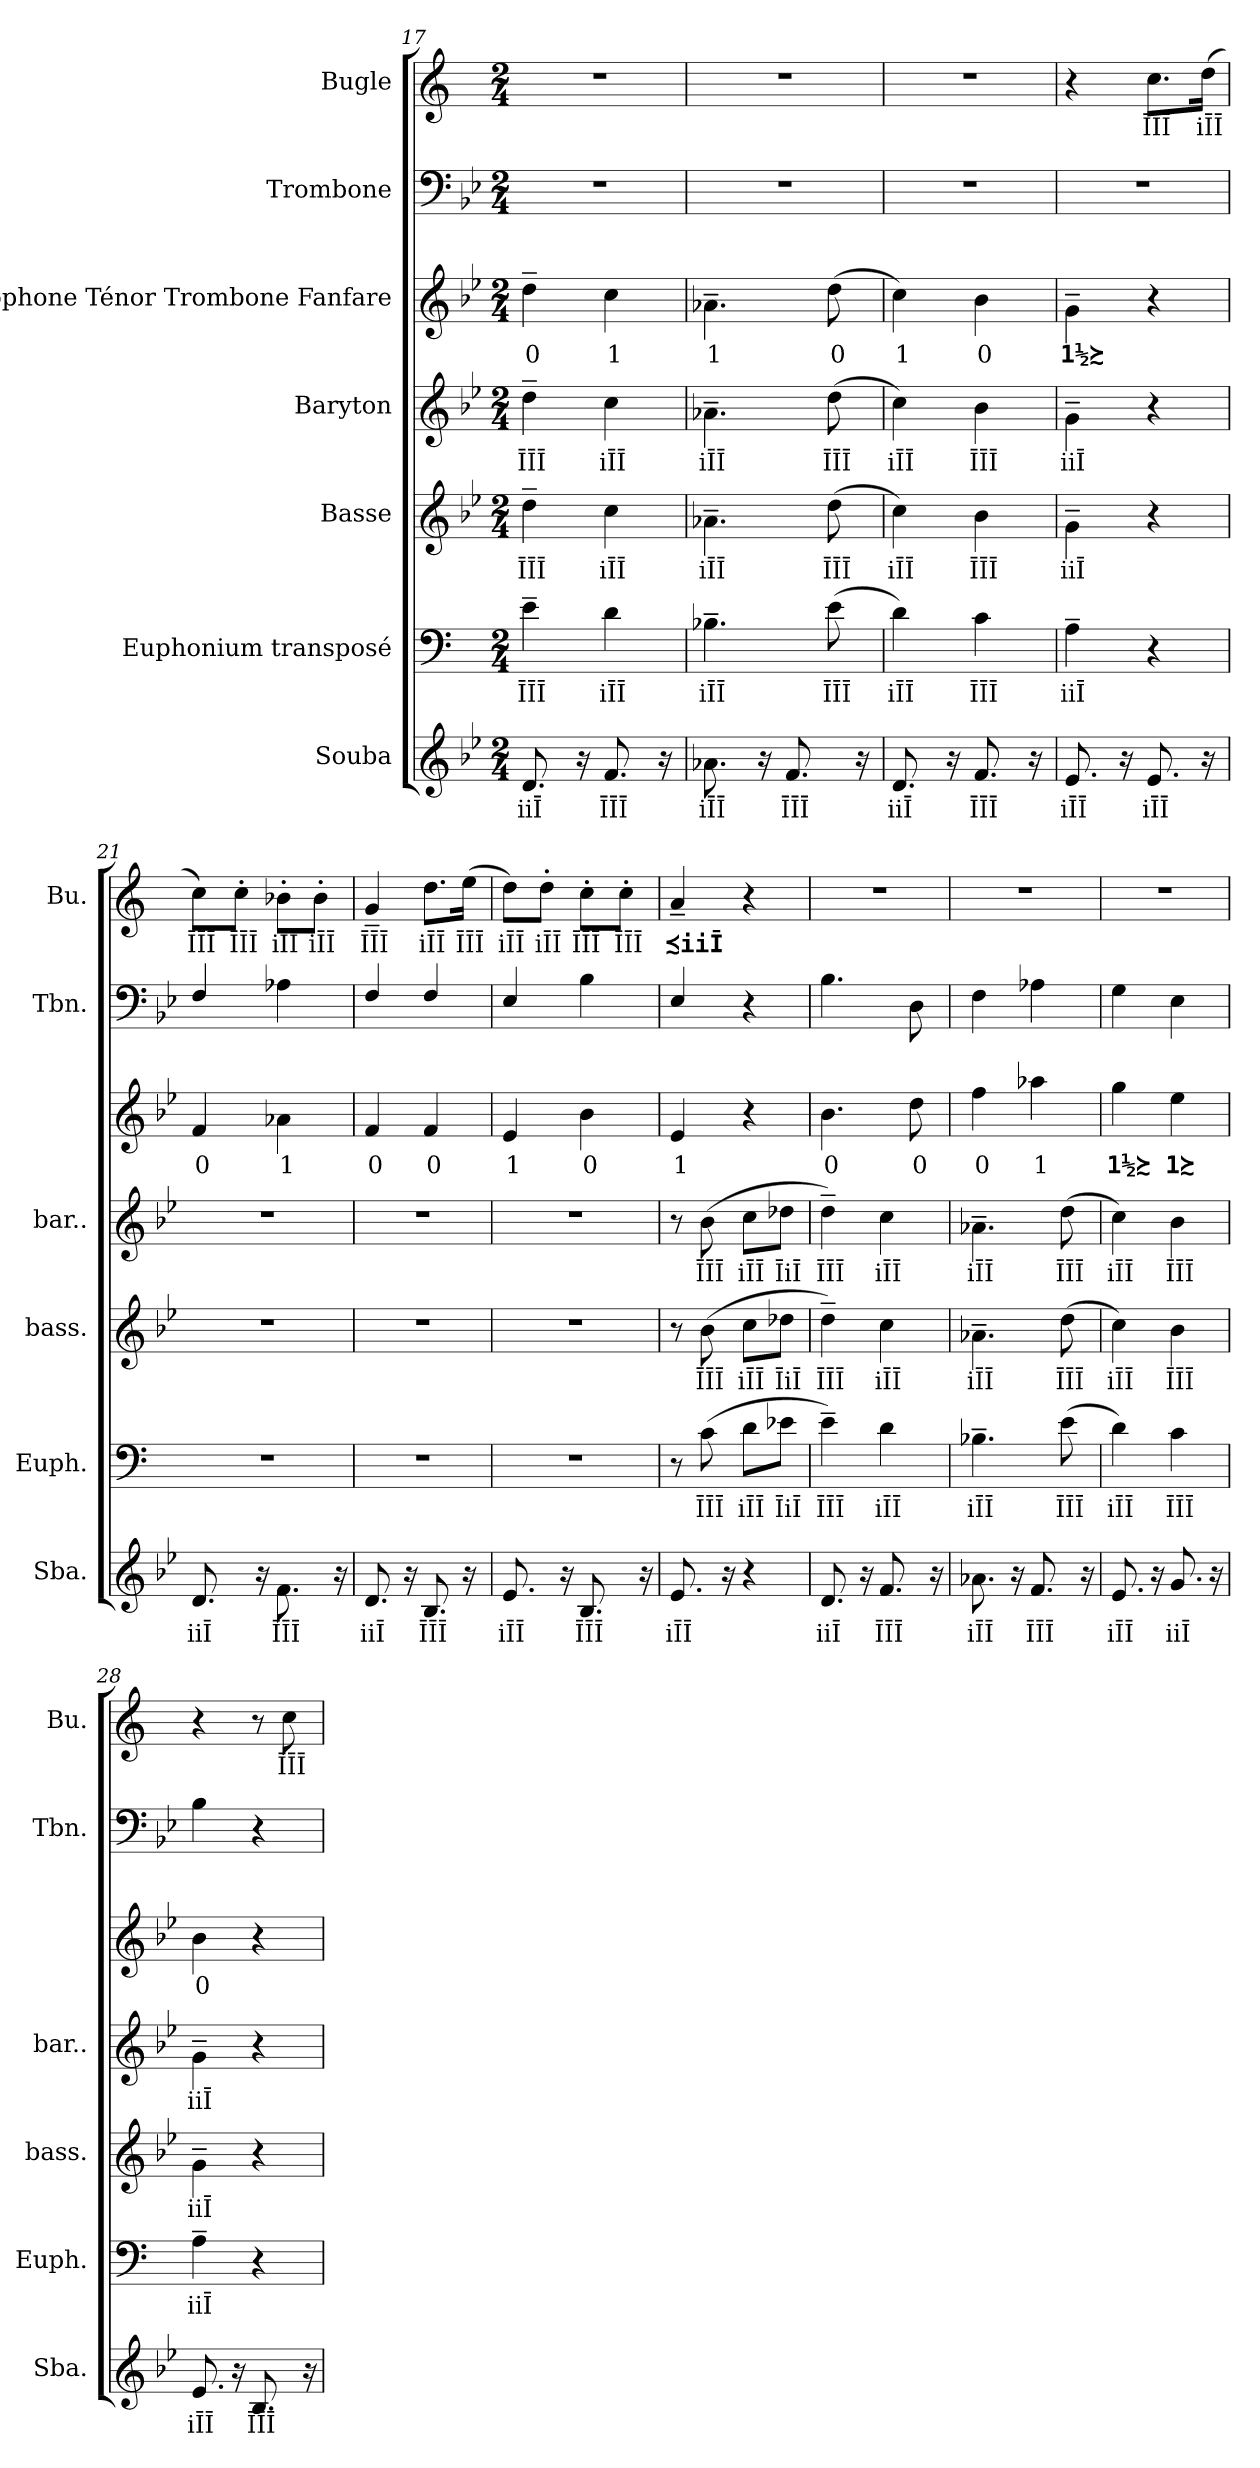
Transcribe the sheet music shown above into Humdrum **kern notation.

**kern	**text	**kern	**text	**kern	**text	**kern	**text	**kern	**text	**kern	**kern	**text
*part7	*part7	*part6	*part6	*part5	*part5	*part4	*part4	*part3	*part3	*part2	*part1	*part1
*staff7	*staff7	*staff6	*staff6	*staff5	*staff5	*staff4	*staff4	*staff3	*staff3	*staff2	*staff1	*staff1
*I"Souba	*	*I"Euphonium transposé	*	*I"Basse	*	*I"Baryton	*	*I"Saxophone Ténor Trombone Fanfare	*	*I"Trombone	*I"Bugle	*
*I'Sba.	*	*I'Euph.	*	*I'bass.	*	*I'bar..	*	*	*	*I'Tbn.	*I'Bu.	*
*clefG2	*	*clefF4	*	*clefG2	*	*clefG2	*	*clefG2	*	*clefF4	*clefG2	*
*ITrd15c26	*	*ITrd1c2	*	*ITrd8c14	*	*ITrd8c14	*	*ITrd8c14	*	*	*ITrd1c2	*
*k[b-e-]	*	*k[b-e-]	*	*k[b-e-]	*	*k[b-e-]	*	*k[b-e-]	*	*k[b-e-]	*k[b-e-]	*
*M2/4	*	*M2/4	*	*M2/4	*	*M2/4	*	*M2/4	*	*M2/4	*M2/4	*
=17	=17	=17	=17	=17	=17	=17	=17	=17	=17	=17	=17	=17
!	!LO:LY:b	!	!LO:LY:b	!	!LO:LY:b	!	!LO:LY:b	!	!LO:LY:b	!	!	!
8.DD/	iiĪ	4d~\	ĪĪĪ	4d~\	ĪĪĪ	4d~\	ĪĪĪ	4d~\	0	2r	2r	.
16r	.	.	.	.	.	.	.	.	.	.	.	.
!	!LO:LY:b	!	!LO:LY:b	!	!LO:LY:b	!	!LO:LY:b	!	!LO:LY:b	!	!	!
8.FF/	ĪĪĪ	4c\	iĪĪ	4c\	iĪĪ	4c\	iĪĪ	4c\	1	.	.	.
16r	.	.	.	.	.	.	.	.	.	.	.	.
!!LO:PB:g=z
=18	=18	=18	=18	=18	=18	=18	=18	=18	=18	=18	=18	=18
!	!LO:LY:b	!	!LO:LY:b	!	!LO:LY:b	!	!LO:LY:b	!	!LO:LY:b	!	!	!
8.AA-X\	iĪĪ	4.A-X~\	iĪĪ	4.A-X~\	iĪĪ	4.A-X~\	iĪĪ	4.A-X~\	1	2r	2r	.
16r	.	.	.	.	.	.	.	.	.	.	.	.
!	!LO:LY:b	!	!	!	!	!	!	!	!	!	!	!
8.FF/	ĪĪĪ	.	.	.	.	.	.	.	.	.	.	.
!	!	!	!LO:LY:b	!	!LO:LY:b	!	!LO:LY:b	!	!LO:LY:b	!	!	!
.	.	(>8d\	ĪĪĪ	(>8d\	ĪĪĪ	(>8d\	ĪĪĪ	(>8d\	0	.	.	.
16r	.	.	.	.	.	.	.	.	.	.	.	.
=19	=19	=19	=19	=19	=19	=19	=19	=19	=19	=19	=19	=19
!	!LO:LY:b	!	!LO:LY:b	!	!LO:LY:b	!	!LO:LY:b	!	!LO:LY:b	!	!	!
8.DD/	iiĪ	4c\)	iĪĪ	4c\)	iĪĪ	4c\)	iĪĪ	4c\)	1	2r	2r	.
16r	.	.	.	.	.	.	.	.	.	.	.	.
!	!LO:LY:b	!	!LO:LY:b	!	!LO:LY:b	!	!LO:LY:b	!	!LO:LY:b	!	!	!
8.FF/	ĪĪĪ	4B-\	ĪĪĪ	4B-\	ĪĪĪ	4B-\	ĪĪĪ	4B-\	0	.	.	.
16r	.	.	.	.	.	.	.	.	.	.	.	.
=20	=20	=20	=20	=20	=20	=20	=20	=20	=20	=20	=20	=20
!	!LO:LY:b	!	!LO:LY:b	!	!LO:LY:b	!	!LO:LY:b	!	!LO:LY:b	!	!	!
8.EE-/	iĪĪ	4G~\	iiĪ	4G~\	iiĪ	4G~\	iiĪ	4G~\	1½≿	2r	4r	.
16r	.	.	.	.	.	.	.	.	.	.	.	.
!	!LO:LY:b	!	!	!	!	!	!	!	!	!	!	!LO:LY:b
8.EE-/	iĪĪ	4r	.	4r	.	4r	.	4r	.	.	8.b-\L	ĪĪĪ
!	!	!	!	!	!	!	!	!	!	!	!	!LO:LY:b
16r	.	.	.	.	.	.	.	.	.	.	(>16cc\Jk	iĪĪ
=21	=21	=21	=21	=21	=21	=21	=21	=21	=21	=21	=21	=21
!	!LO:LY:b	!	!	!	!	!	!	!	!LO:LY:b	!	!	!LO:LY:b
8.DD/	iiĪ	2r	.	2r	.	2r	.	4F/	0	4F/	8b-\L)	ĪĪĪ
!	!	!	!	!	!	!	!	!	!	!	!	!LO:LY:b
.	.	.	.	.	.	.	.	.	.	.	8b-'\J	ĪĪĪ
16r	.	.	.	.	.	.	.	.	.	.	.	.
!	!LO:LY:b	!	!	!	!	!	!	!	!LO:LY:b	!	!	!LO:LY:b
8.FF\	ĪĪĪ	.	.	.	.	.	.	4A-X\	1	4A-X\	8a-X'\L	iĪĪ
!	!	!	!	!	!	!	!	!	!	!	!	!LO:LY:b
.	.	.	.	.	.	.	.	.	.	.	8a-'\J	iĪĪ
16r	.	.	.	.	.	.	.	.	.	.	.	.
=22	=22	=22	=22	=22	=22	=22	=22	=22	=22	=22	=22	=22
!	!LO:LY:b	!	!	!	!	!	!	!	!LO:LY:b	!	!	!LO:LY:b
8.DD/	iiĪ	2r	.	2r	.	2r	.	4F/	0	4F/	4f~/	ĪĪĪ
16r	.	.	.	.	.	.	.	.	.	.	.	.
!	!LO:LY:b	!	!	!	!	!	!	!	!LO:LY:b	!	!	!LO:LY:b
8.BBB-/	ĪĪĪ	.	.	.	.	.	.	4F/	0	4F/	8.cc\L	iĪĪ
!	!	!	!	!	!	!	!	!	!	!	!	!LO:LY:b
16r	.	.	.	.	.	.	.	.	.	.	(>16dd\Jk	ĪĪĪ
=23	=23	=23	=23	=23	=23	=23	=23	=23	=23	=23	=23	=23
!	!LO:LY:b	!	!	!	!	!	!	!	!LO:LY:b	!	!	!LO:LY:b
8.EE-/	iĪĪ	2r	.	2r	.	2r	.	4E-/	1	4E-/	8cc\L)	iĪĪ
!	!	!	!	!	!	!	!	!	!	!	!	!LO:LY:b
.	.	.	.	.	.	.	.	.	.	.	8cc'\J	iĪĪ
16r	.	.	.	.	.	.	.	.	.	.	.	.
!	!LO:LY:b	!	!	!	!	!	!	!	!LO:LY:b	!	!	!LO:LY:b
8.BBB-/	ĪĪĪ	.	.	.	.	.	.	4B-\	0	4B-\	8b-'\L	ĪĪĪ
!	!	!	!	!	!	!	!	!	!	!	!	!LO:LY:b
.	.	.	.	.	.	.	.	.	.	.	8b-'\J	ĪĪĪ
16r	.	.	.	.	.	.	.	.	.	.	.	.
=24	=24	=24	=24	=24	=24	=24	=24	=24	=24	=24	=24	=24
!	!LO:LY:b	!	!	!	!	!	!	!	!LO:LY:b	!	!	!LO:LY:b
8.EE-/	iĪĪ	8r	.	8r	.	8r	.	4E-/	1	4E-/	4g~/	≾iiĪ
!	!	!	!LO:LY:b	!	!LO:LY:b	!	!LO:LY:b	!	!	!	!	!
.	.	(>8B-\	ĪĪĪ	(>8B-\	ĪĪĪ	(>8B-\	ĪĪĪ	.	.	.	.	.
16r	.	.	.	.	.	.	.	.	.	.	.	.
!	!	!	!LO:LY:b	!	!LO:LY:b	!	!LO:LY:b	!	!	!	!	!
4r	.	8c\L	iĪĪ	8c\L	iĪĪ	8c\L	iĪĪ	4r	.	4r	4r	.
!	!	!	!LO:LY:b	!	!LO:LY:b	!	!LO:LY:b	!	!	!	!	!
.	.	8d-X\J	ĪiĪ	8d-X\J	ĪiĪ	8d-X\J	ĪiĪ	.	.	.	.	.
!!LO:PB:g=z
=25	=25	=25	=25	=25	=25	=25	=25	=25	=25	=25	=25	=25
!	!LO:LY:b	!	!LO:LY:b	!	!LO:LY:b	!	!LO:LY:b	!	!LO:LY:b	!	!	!
8.DD/	iiĪ	4d~\)	ĪĪĪ	4d~\)	ĪĪĪ	4d~\)	ĪĪĪ	4.B-\	0	4.B-\	2r	.
16r	.	.	.	.	.	.	.	.	.	.	.	.
!	!LO:LY:b	!	!LO:LY:b	!	!LO:LY:b	!	!LO:LY:b	!	!	!	!	!
8.FF/	ĪĪĪ	4c\	iĪĪ	4c\	iĪĪ	4c\	iĪĪ	.	.	.	.	.
!	!	!	!	!	!	!	!	!	!LO:LY:b	!	!	!
.	.	.	.	.	.	.	.	8d\	0	8D\	.	.
16r	.	.	.	.	.	.	.	.	.	.	.	.
=26	=26	=26	=26	=26	=26	=26	=26	=26	=26	=26	=26	=26
!	!LO:LY:b	!	!LO:LY:b	!	!LO:LY:b	!	!LO:LY:b	!	!LO:LY:b	!	!	!
8.AA-X\	iĪĪ	4.A-X~\	iĪĪ	4.A-X~\	iĪĪ	4.A-X~\	iĪĪ	4f\	0	4F\	2r	.
16r	.	.	.	.	.	.	.	.	.	.	.	.
!	!LO:LY:b	!	!	!	!	!	!	!	!LO:LY:b	!	!	!
8.FF/	ĪĪĪ	.	.	.	.	.	.	4a-X\	1	4A-X\	.	.
!	!	!	!LO:LY:b	!	!LO:LY:b	!	!LO:LY:b	!	!	!	!	!
.	.	(>8d\	ĪĪĪ	(>8d\	ĪĪĪ	(>8d\	ĪĪĪ	.	.	.	.	.
16r	.	.	.	.	.	.	.	.	.	.	.	.
=27	=27	=27	=27	=27	=27	=27	=27	=27	=27	=27	=27	=27
!	!LO:LY:b	!	!LO:LY:b	!	!LO:LY:b	!	!LO:LY:b	!	!LO:LY:b	!	!	!
8.EE-/	iĪĪ	4c\)	iĪĪ	4c\)	iĪĪ	4c\)	iĪĪ	4g\	1½≿	4G\	2r	.
16r	.	.	.	.	.	.	.	.	.	.	.	.
!	!LO:LY:b	!	!LO:LY:b	!	!LO:LY:b	!	!LO:LY:b	!	!LO:LY:b	!	!	!
8.GG/	iiĪ	4B-\	ĪĪĪ	4B-\	ĪĪĪ	4B-\	ĪĪĪ	4e-\	1≿	4E-\	.	.
16r	.	.	.	.	.	.	.	.	.	.	.	.
=28	=28	=28	=28	=28	=28	=28	=28	=28	=28	=28	=28	=28
!	!LO:LY:b	!	!LO:LY:b	!	!LO:LY:b	!	!LO:LY:b	!	!LO:LY:b	!	!	!
8.EE-/	iĪĪ	4G~\	iiĪ	4G~\	iiĪ	4G~\	iiĪ	4B-\	0	4B-\	4r	.
16r	.	.	.	.	.	.	.	.	.	.	.	.
!	!LO:LY:b	!	!	!	!	!	!	!	!	!	!	!
8.BBB-/	ĪĪĪ	4r	.	4r	.	4r	.	4r	.	4r	8r	.
!	!	!	!	!	!	!	!	!	!	!	!	!LO:LY:b
.	.	.	.	.	.	.	.	.	.	.	8b-\	ĪĪĪ
16r	.	.	.	.	.	.	.	.	.	.	.	.
=	=	=	=	=	=	=	=	=	=	=	=	=
*-	*-	*-	*-	*-	*-	*-	*-	*-	*-	*-	*-	*-
